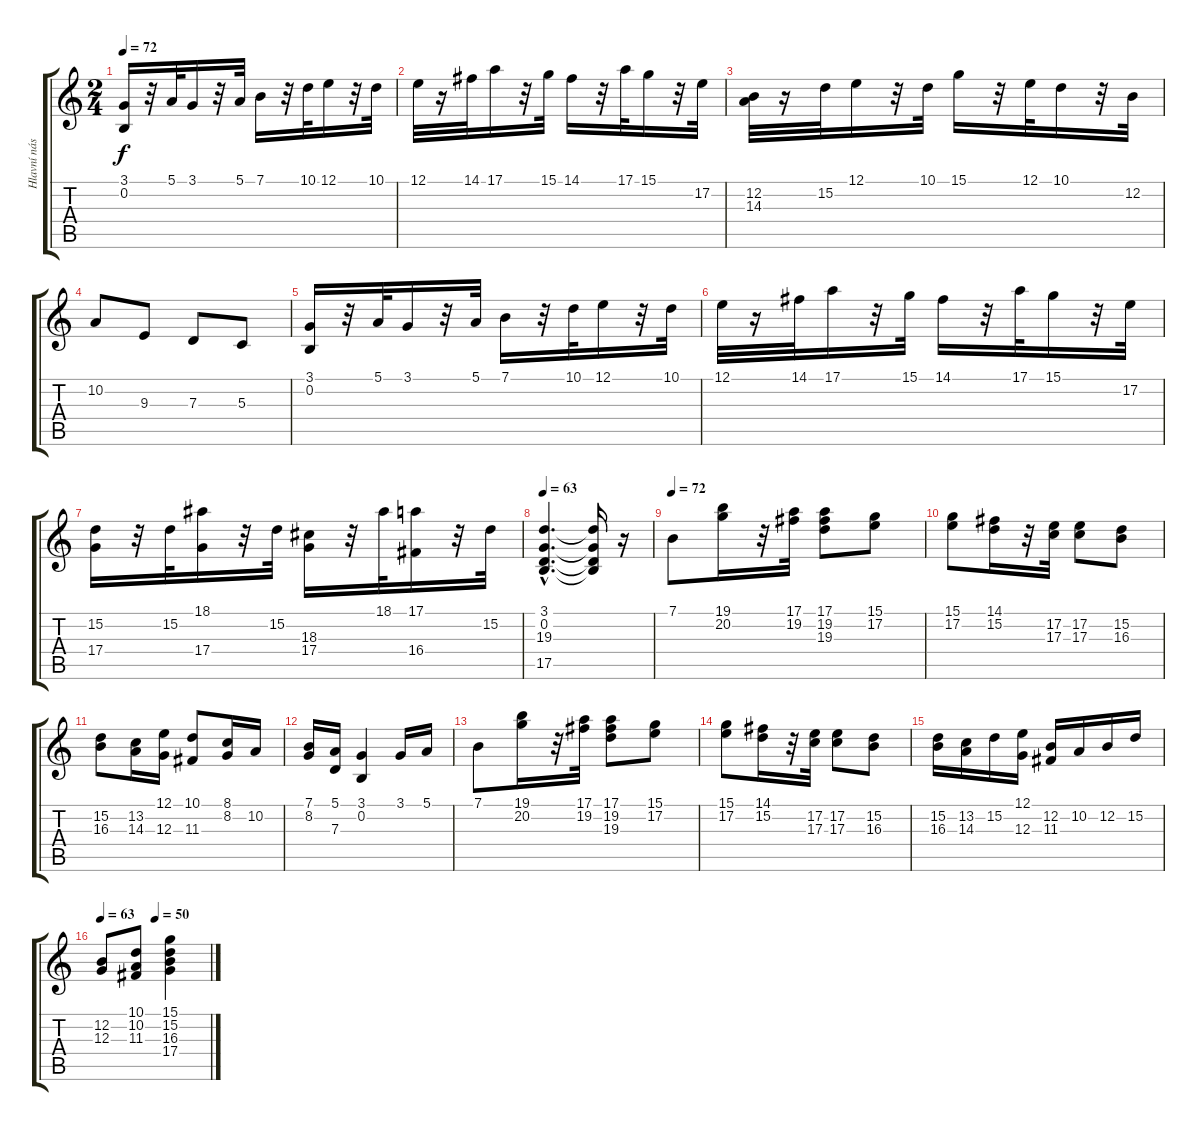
\track ("Hlavní nástroje" "Hlavní nás") {instrument stringensemble1}
\staff {score tabs}
\tuning (E4 B3 G3 D3 A2 E2) {hide}
\ts (2 4)
\tempo 72
\clef g2
\ks c
(3.1 0.2).16{dy f} r.32 5.1.32 3.1.16 r.32 5.1.32 7.1.16 r.32 10.1.32 12.1.16 r.32 10.1.32 |
12.1.32 r.16 14.1.32 17.1.16 r.32 15.1.32 14.1.16 r.32 17.1.32 15.1.16 r.32 17.2.32 |
(12.2 14.3).32 r.16 15.2.32 12.1.16 r.32 10.1.32 15.1.16 r.32 12.1.32 10.1.16 r.32 12.2.32 |
10.2.8 9.3.8 7.3.8 5.3.8 |
(3.1 0.2).16 r.32 5.1.32 3.1.16 r.32 5.1.32 7.1.16 r.32 10.1.32 12.1.16 r.32 10.1.32 |
12.1.32 r.16 14.1.32 17.1.16 r.32 15.1.32 14.1.16 r.32 17.1.32 15.1.16 r.32 17.2.32 |
(15.2 17.4).16 r.32 15.2.32 (18.1 17.4).16 r.32 15.2.32 (18.3 17.4).16 r.32 18.1.32 (17.1 16.4).16 r.32 15.2.32 |
\tempo 63
(3.1{hac} 0.2{hac} 19.3{hac} 17.5{hac}).4{d} (3.1{t} 0.2{t} 19.3{t} 17.5{t}).16 r.16 |
\tempo 72
7.1.8 (19.1 20.2).16 r.32 (17.1 19.2).32 (17.1 19.2 19.3).8 (15.1 17.2).8 |
(15.1 17.2).8 (14.1 15.2).16 r.32 (17.2 17.3).32 (17.2 17.3).8 (15.2 16.3).8 |
(15.2 16.3).8 (13.2 14.3).16 (12.1 12.3).16 (10.1 11.3).8 (8.1 8.2).16 10.2.16 |
(7.1 8.2).16 (5.1 7.3).16 (3.1 0.2).4 3.1.16 5.1.16 |
7.1.8 (19.1 20.2).16 r.32 (17.1 19.2).32 (17.1 19.2 19.3).8 (15.1 17.2).8 |
(15.1 17.2).8 (14.1 15.2).16 r.32 (17.2 17.3).32 (17.2 17.3).8 (15.2 16.3).8 |
(15.2 16.3).16 (13.2 14.3).16 15.2.16 (12.1 12.3).16 (12.2 11.3).16 10.2.16 12.2.16 15.2.16 |
\tempo 63
\tempo (50 0.5)
(12.2 12.3).8 (10.1 10.2 11.3).8 (15.1 15.2 16.3 17.4).4
